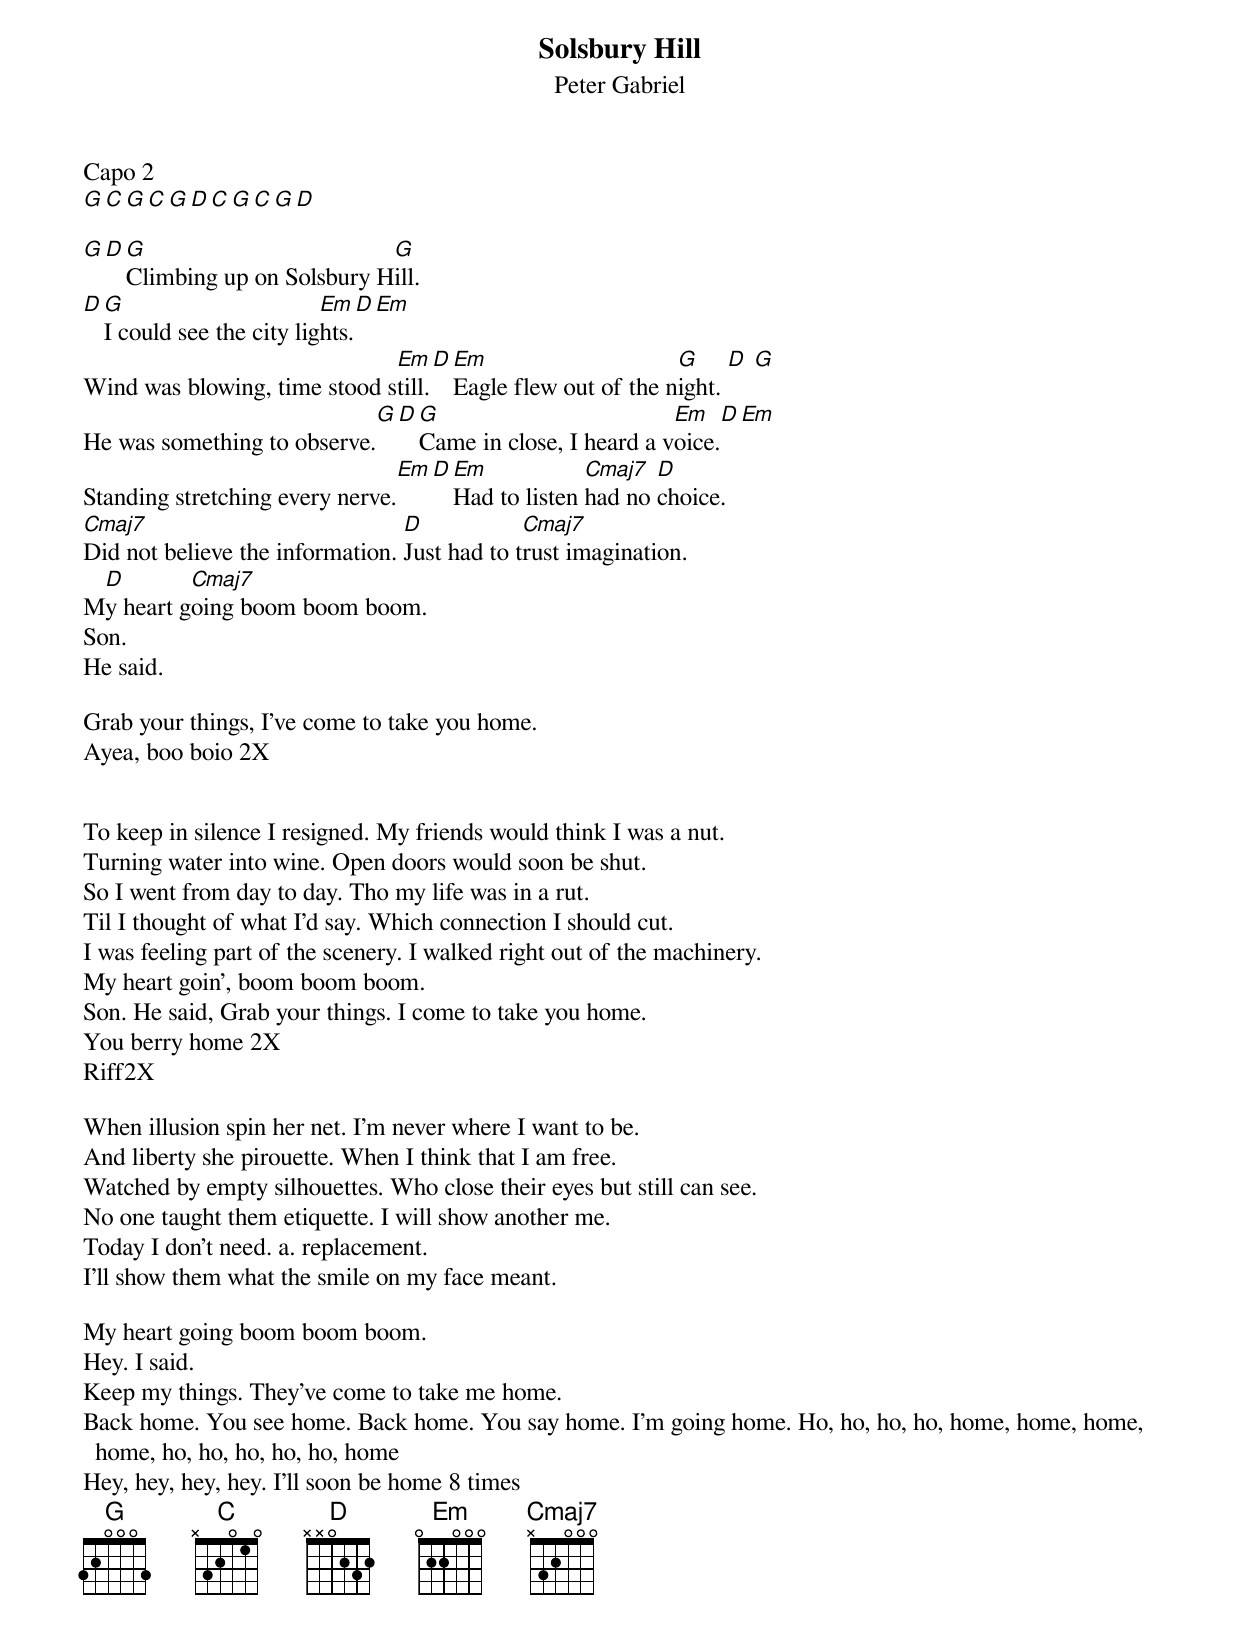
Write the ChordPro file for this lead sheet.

{title:Solsbury Hill}
{subtitle:Peter Gabriel}

Capo 2
[G][C][G][C][G][D][C][G][C][G][D]

[G][D][G]Climbing up on Solsbury H[G]ill.
[D][G]I could see the city lig[Em]hts.[D][Em]
Wind was blowing, time stood s[Em]till.[D][Em]Eagle flew out of the n[G]ight. [D] [G]
He was something to observe.[G][D][G]Came in close, I heard a v[Em]oice.[D][Em]
Standing stretching every nerve.[Em][D][Em]Had to listen [Cmaj7]had no [D]choice.
[Cmaj7]Did not believe the information. [D]Just had to t[Cmaj7]rust imagination.
M[D]y heart g[Cmaj7]oing boom boom boom.
Son.
He said.

Grab your things, I've come to take you home.
Ayea, boo boio 2X


To keep in silence I resigned. My friends would think I was a nut.
Turning water into wine. Open doors would soon be shut.
So I went from day to day. Tho my life was in a rut.
Til I thought of what I'd say. Which connection I should cut.
I was feeling part of the scenery. I walked right out of the machinery.
My heart goin', boom boom boom.
Son. He said, Grab your things. I come to take you home.
You berry home 2X
Riff2X

When illusion spin her net. I'm never where I want to be.
And liberty she pirouette. When I think that I am free.
Watched by empty silhouettes. Who close their eyes but still can see.
No one taught them etiquette. I will show another me.
Today I don't need. a. replacement.
I'll show them what the smile on my face meant.

My heart going boom boom boom.
Hey. I said.
Keep my things. They've come to take me home.
Back home. You see home. Back home. You say home. I'm going home. Ho, ho, ho, ho, home, home, home, home, ho, ho, ho, ho, ho, home
Hey, hey, hey, hey. I'll soon be home 8 times
